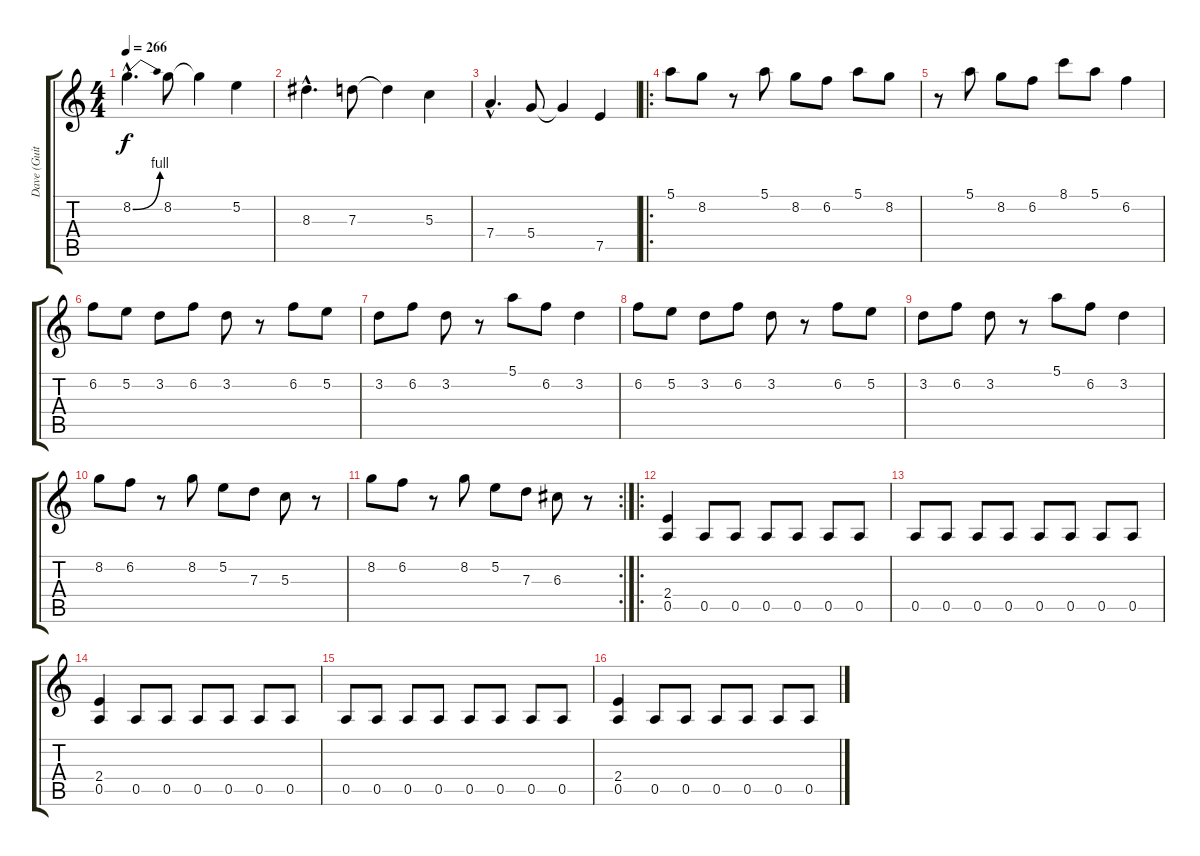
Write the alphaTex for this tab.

\track ("Dave (Guitar 1)" "Dave (Guit") {instrument distortionguitar}
\staff {score tabs}
\tuning (E4 B3 G3 D3 A2 E2) {hide}
\ts (4 4)
\tempo 266
\clef g2
\ks c
8.2{be (bend 0 0 60 4) hac}.4{d dy f} 8.2.8 8.2{t}.4 5.2.4 |
8.3{hac}.4{d} 7.3.8 7.3{t}.4 5.3.4 |
7.4{hac}.4{d} 5.4.8 5.4{t}.4 7.5.4 |
\ro
5.1.8{volume 13} 8.2.8 r.8 5.1.8 8.2.8 6.2.8 5.1.8 8.2.8 |
r.8 5.1.8 8.2.8 6.2.8 8.1.8 5.1.8 6.2.4 |
6.2.8 5.2.8 3.2.8 6.2.8 3.2.8 r.8 6.2.8 5.2.8 |
3.2.8 6.2.8 3.2.8 r.8 5.1.8 6.2.8 3.2.4 |
6.2.8 5.2.8 3.2.8 6.2.8 3.2.8 r.8 6.2.8 5.2.8 |
3.2.8 6.2.8 3.2.8 r.8 5.1.8 6.2.8 3.2.4 |
8.2.8 6.2.8 r.8 8.2.8 5.2.8 7.3.8 5.3.8 r.8 |
\rc 2
8.2.8 6.2.8 r.8 8.2.8 5.2.8 7.3.8 6.3.8 r.8 |
\ro
(2.4 0.5).4 0.5.8 0.5.8 0.5.8 0.5.8 0.5.8 0.5.8 |
0.5.8 0.5.8 0.5.8 0.5.8 0.5.8 0.5.8 0.5.8 0.5.8 |
(2.4 0.5).4 0.5.8 0.5.8 0.5.8 0.5.8 0.5.8 0.5.8 |
0.5.8 0.5.8 0.5.8 0.5.8 0.5.8 0.5.8 0.5.8 0.5.8 |
(2.4 0.5).4 0.5.8 0.5.8 0.5.8 0.5.8 0.5.8 0.5.8
